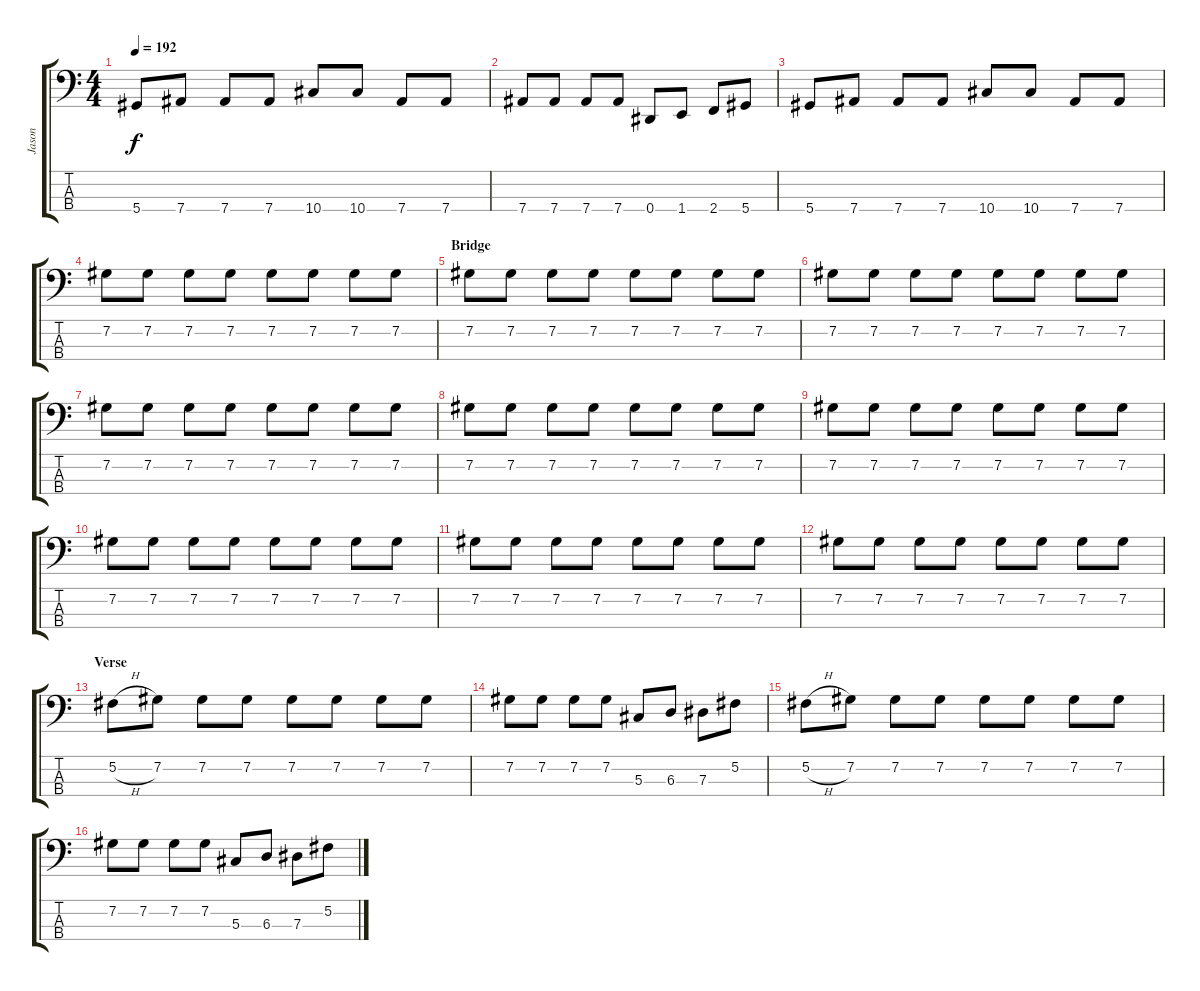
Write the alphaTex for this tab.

\track ("Jason" "Jason") {instrument electricbassfinger}
\staff {score tabs}
\tuning (Gb2 Db2 Ab1 Eb1) {hide}
\ts (4 4)
\tempo 192
\clef f4
\ks c
5.4.8{dy f} 7.4.8 7.4.8 7.4.8 10.4.8 10.4.8 7.4.8 7.4.8 |
7.4.8 7.4.8 7.4.8 7.4.8 0.4.8 1.4.8 2.4.8 5.4.8 |
5.4.8 7.4.8 7.4.8 7.4.8 10.4.8 10.4.8 7.4.8 7.4.8 |
7.2.8 7.2.8 7.2.8 7.2.8 7.2.8 7.2.8 7.2.8 7.2.8 |
\section ("" "Bridge ")
7.2.8 7.2.8 7.2.8 7.2.8 7.2.8 7.2.8 7.2.8 7.2.8 |
7.2.8 7.2.8 7.2.8 7.2.8 7.2.8 7.2.8 7.2.8 7.2.8 |
7.2.8 7.2.8 7.2.8 7.2.8 7.2.8 7.2.8 7.2.8 7.2.8 |
7.2.8 7.2.8 7.2.8 7.2.8 7.2.8 7.2.8 7.2.8 7.2.8 |
7.2.8 7.2.8 7.2.8 7.2.8 7.2.8 7.2.8 7.2.8 7.2.8 |
7.2.8 7.2.8 7.2.8 7.2.8 7.2.8 7.2.8 7.2.8 7.2.8 |
7.2.8 7.2.8 7.2.8 7.2.8 7.2.8 7.2.8 7.2.8 7.2.8 |
7.2.8 7.2.8 7.2.8 7.2.8 7.2.8 7.2.8 7.2.8 7.2.8 |
\section ("" "Verse ")
5.2{h}.8 7.2.8 7.2.8 7.2.8 7.2.8 7.2.8 7.2.8 7.2.8 |
7.2.8 7.2.8 7.2.8 7.2.8 5.3.8 6.3.8 7.3.8 5.2.8 |
5.2{h}.8 7.2.8 7.2.8 7.2.8 7.2.8 7.2.8 7.2.8 7.2.8 |
7.2.8 7.2.8 7.2.8 7.2.8 5.3.8 6.3.8 7.3.8 5.2.8
